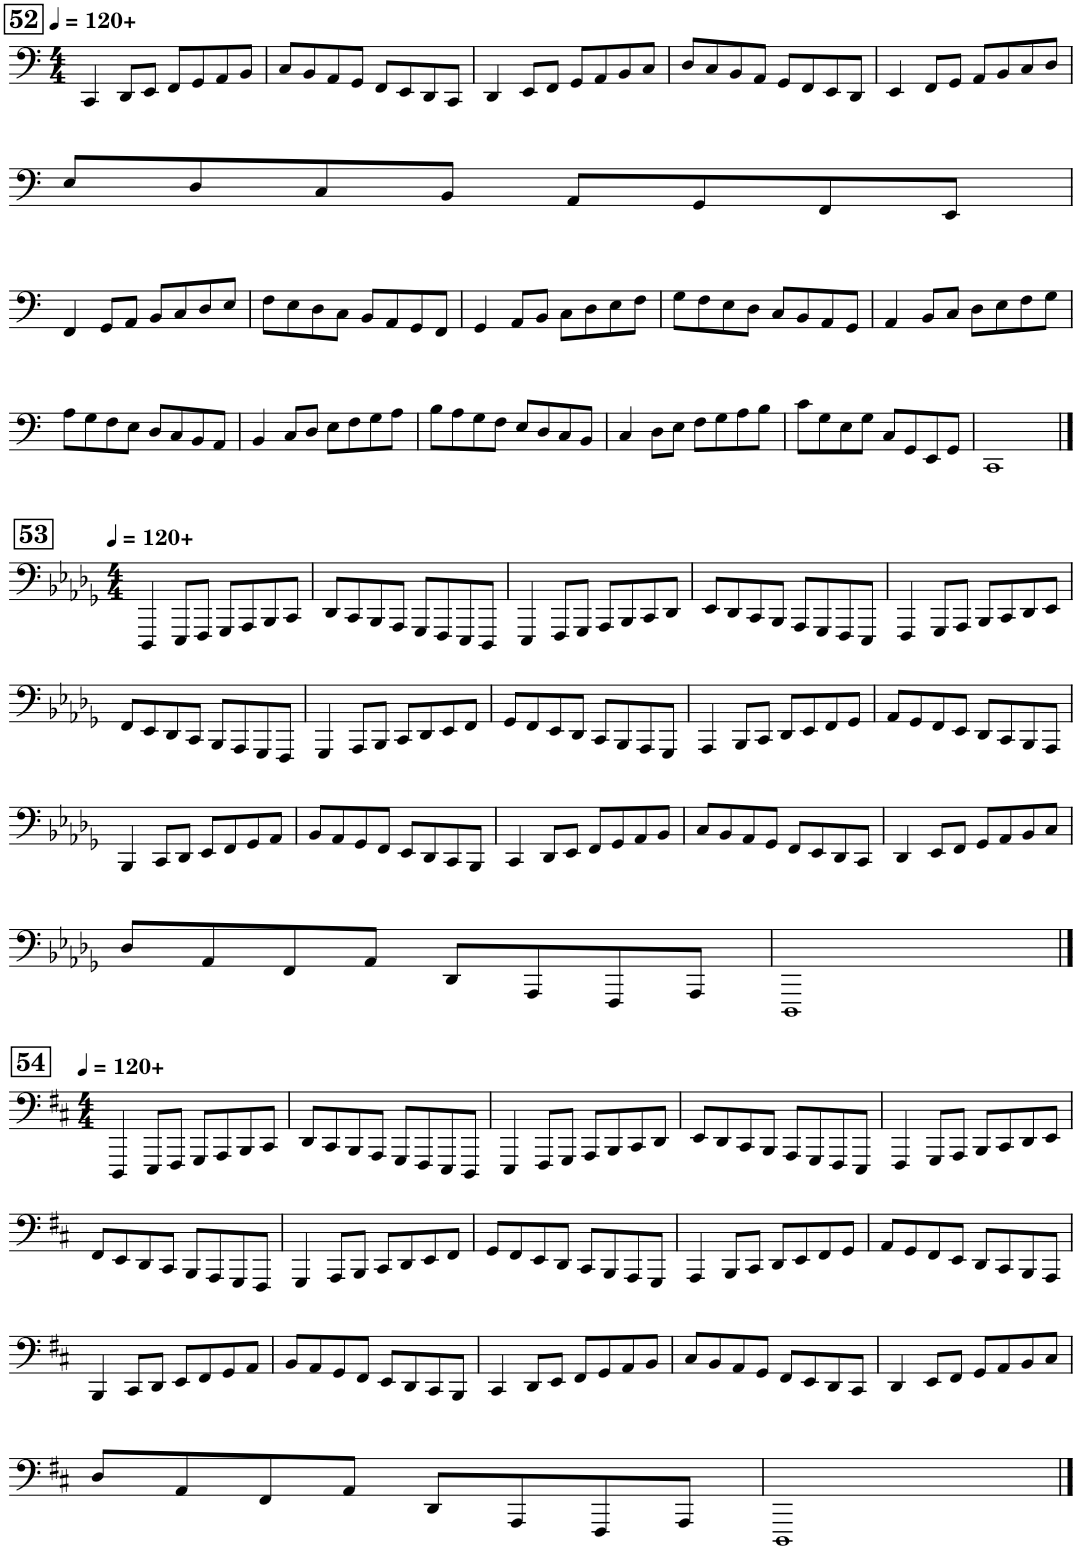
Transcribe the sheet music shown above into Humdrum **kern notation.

**kern
*part1
*staff1
*I"Trombone
*I'Tbn.
*clefF4
*k[]
*M4/4
*MM120
!!LO:REH:place=s1:a:B:cj:fs=14:t=52
=1
!LO:TX:a:B:t=+
4CC/
8DD/L
8EE/J
8FF/L
8GG/
8AA/
8BB/J
=2
8C/L
8BB/
8AA/
8GG/J
8FF/L
8EE/
8DD/
8CC/J
=3
4DD/
8EE/L
8FF/J
8GG/L
8AA/
8BB/
8C/J
=4
8D/L
8C/
8BB/
8AA/J
8GG/L
8FF/
8EE/
8DD/J
=5
4EE/
8FF/L
8GG/J
8AA/L
8BB/
8C/
8D/J
!!LO:LB:g=z
=6
8E/L
8D/
8C/
8BB/J
8AA/L
8GG/
8FF/
8EE/J
!!LO:LB:g=z
=7
4FF/
8GG/L
8AA/J
8BB/L
8C/
8D/
8E/J
=8
8F\L
8E\
8D\
8C\J
8BB/L
8AA/
8GG/
8FF/J
=9
4GG/
8AA/L
8BB/J
8C\L
8D\
8E\
8F\J
=10
8G\L
8F\
8E\
8D\J
8C/L
8BB/
8AA/
8GG/J
=11
4AA/
8BB/L
8C/J
8D\L
8E\
8F\
8G\J
!!LO:LB:g=z
=12
8A\L
8G\
8F\
8E\J
8D/L
8C/
8BB/
8AA/J
=13
4BB/
8C/L
8D/J
8E\L
8F\
8G\
8A\J
=14
8B\L
8A\
8G\
8F\J
8E/L
8D/
8C/
8BB/J
=15
4C/
8D\L
8E\J
8F\L
8G\
8A\
8B\J
=16
8c\L
8G\
8E\
8G\J
8C/L
8GG/
8EE/
8GG/J
=17
1CC
!!LO:LB:g=z
==1
!!LO:REH:place=s1:a:B:cj:fs=14:t=53
*k[b-e-a-d-g-]
*M4/4
*MM120
!LO:TX:a:B:t=+
4DDD-/
8EEE-/L
8FFF/J
8GGG-/L
8AAA-/
8BBB-/
8CC/J
=2
8DD-/L
8CC/
8BBB-/
8AAA-/J
8GGG-/L
8FFF/
8EEE-/
8DDD-/J
=3
4EEE-/
8FFF/L
8GGG-/J
8AAA-/L
8BBB-/
8CC/
8DD-/J
=4
8EE-/L
8DD-/
8CC/
8BBB-/J
8AAA-/L
8GGG-/
8FFF/
8EEE-/J
=5
4FFF/
8GGG-/L
8AAA-/J
8BBB-/L
8CC/
8DD-/
8EE-/J
!!LO:LB:g=z
=6
8FF/L
8EE-/
8DD-/
8CC/J
8BBB-/L
8AAA-/
8GGG-/
8FFF/J
=7
4GGG-/
8AAA-/L
8BBB-/J
8CC/L
8DD-/
8EE-/
8FF/J
=8
8GG-/L
8FF/
8EE-/
8DD-/J
8CC/L
8BBB-/
8AAA-/
8GGG-/J
=9
4AAA-/
8BBB-/L
8CC/J
8DD-/L
8EE-/
8FF/
8GG-/J
=10
8AA-/L
8GG-/
8FF/
8EE-/J
8DD-/L
8CC/
8BBB-/
8AAA-/J
!!LO:LB:g=z
=11
4BBB-/
8CC/L
8DD-/J
8EE-/L
8FF/
8GG-/
8AA-/J
=12
8BB-/L
8AA-/
8GG-/
8FF/J
8EE-/L
8DD-/
8CC/
8BBB-/J
=13
4CC/
8DD-/L
8EE-/J
8FF/L
8GG-/
8AA-/
8BB-/J
=14
8C/L
8BB-/
8AA-/
8GG-/J
8FF/L
8EE-/
8DD-/
8CC/J
=15
4DD-/
8EE-/L
8FF/J
8GG-/L
8AA-/
8BB-/
8C/J
!!LO:LB:g=z
=16
8D-/L
8AA-/
8FF/
8AA-/J
8DD-/L
8AAA-/
8FFF/
8AAA-/J
=17
1DDD-
!!LO:LB:g=z
==1
!!LO:REH:place=s1:a:B:cj:fs=14:t=54
*k[f#c#]
*M4/4
*MM120
!LO:TX:a:B:t=+
4DDD/
8EEE/L
8FFF#/J
8GGG/L
8AAA/
8BBB/
8CC#/J
=2
8DD/L
8CC#/
8BBB/
8AAA/J
8GGG/L
8FFF#/
8EEE/
8DDD/J
=3
4EEE/
8FFF#/L
8GGG/J
8AAA/L
8BBB/
8CC#/
8DD/J
=4
8EE/L
8DD/
8CC#/
8BBB/J
8AAA/L
8GGG/
8FFF#/
8EEE/J
=5
4FFF#/
8GGG/L
8AAA/J
8BBB/L
8CC#/
8DD/
8EE/J
!!LO:LB:g=z
=6
8FF#/L
8EE/
8DD/
8CC#/J
8BBB/L
8AAA/
8GGG/
8FFF#/J
=7
4GGG/
8AAA/L
8BBB/J
8CC#/L
8DD/
8EE/
8FF#/J
=8
8GG/L
8FF#/
8EE/
8DD/J
8CC#/L
8BBB/
8AAA/
8GGG/J
=9
4AAA/
8BBB/L
8CC#/J
8DD/L
8EE/
8FF#/
8GG/J
=10
8AA/L
8GG/
8FF#/
8EE/J
8DD/L
8CC#/
8BBB/
8AAA/J
!!LO:LB:g=z
=11
4BBB/
8CC#/L
8DD/J
8EE/L
8FF#/
8GG/
8AA/J
=12
8BB/L
8AA/
8GG/
8FF#/J
8EE/L
8DD/
8CC#/
8BBB/J
=13
4CC#/
8DD/L
8EE/J
8FF#/L
8GG/
8AA/
8BB/J
=14
8C#/L
8BB/
8AA/
8GG/J
8FF#/L
8EE/
8DD/
8CC#/J
=15
4DD/
8EE/L
8FF#/J
8GG/L
8AA/
8BB/
8C#/J
!!LO:LB:g=z
=16
8D/L
8AA/
8FF#/
8AA/J
8DD/L
8AAA/
8FFF#/
8AAA/J
=17
1DDD
==
*-
